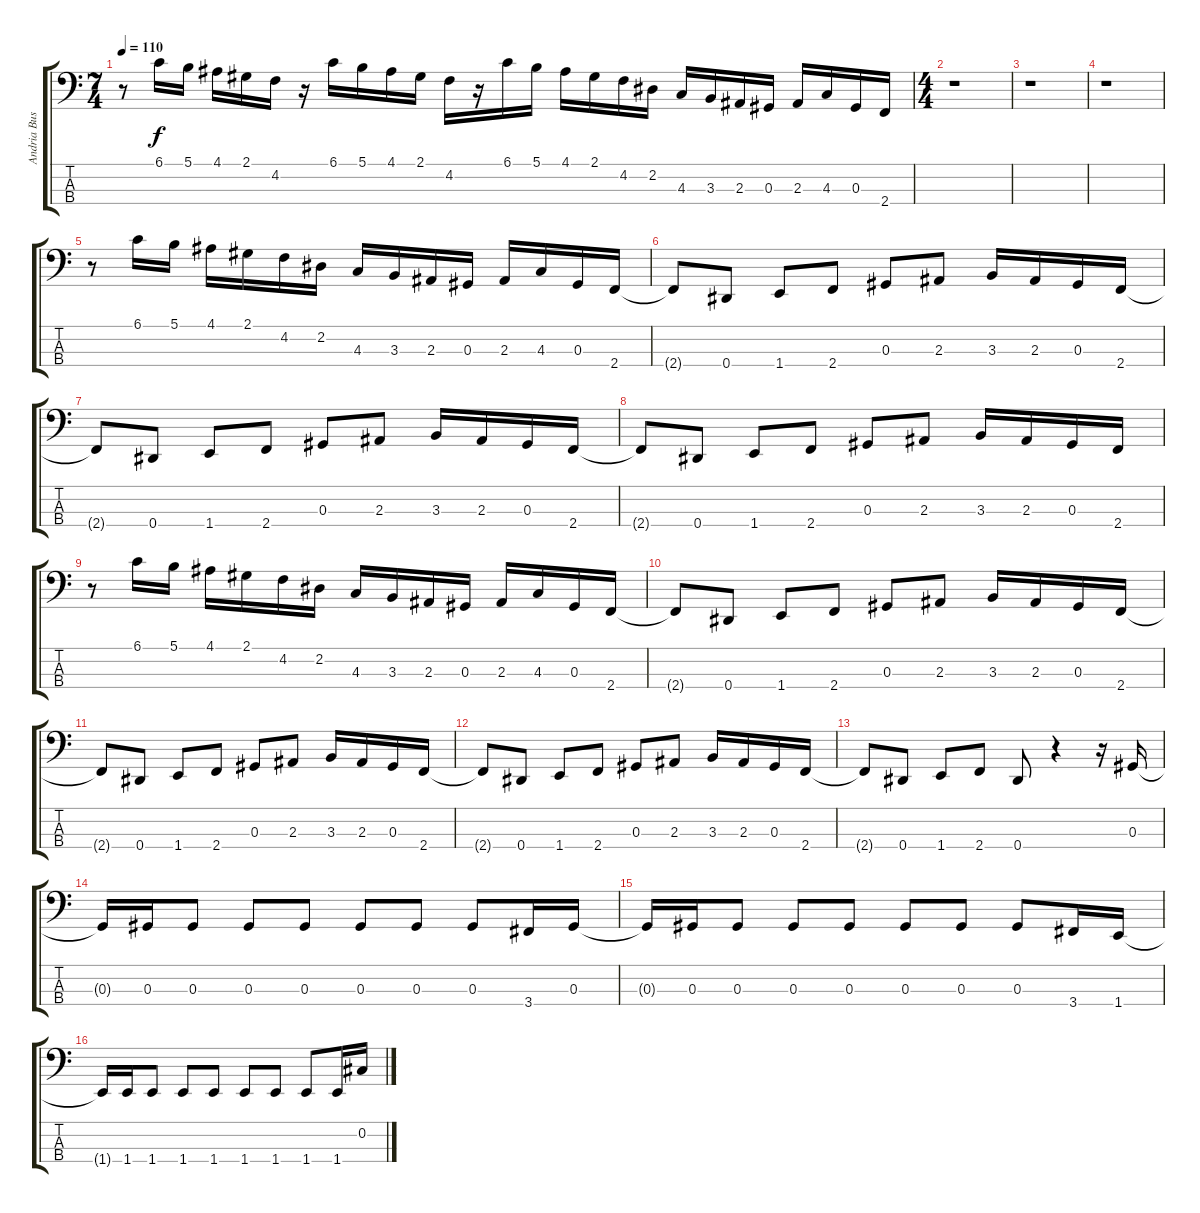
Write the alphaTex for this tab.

\track ("Andria Busic" "Andria Bus") {instrument electricbasspick}
\staff {score tabs}
\tuning (Gb2 Db2 Ab1 Eb1) {hide}
\ts (7 4)
\tempo 110
\clef f4
\ks c
r.8{dy f instrument electricbasspick} 6.1.16 5.1.16 4.1.16 2.1.16 4.2.16 r.16 6.1.16 5.1.16 4.1.16 2.1.16 4.2.16 r.16 6.1.16 5.1.16 4.1.16 2.1.16 4.2.16 2.2.16 4.3.16 3.3.16 2.3.16 0.3.16 2.3.16 4.3.16 0.3.16 2.4.16 |
\ts (4 4)
r.1 |
r.1 |
r.1 |
r.8 6.1.16 5.1.16 4.1.16 2.1.16 4.2.16 2.2.16 4.3.16 3.3.16 2.3.16 0.3.16 2.3.16 4.3.16 0.3.16 2.4.16 |
2.4{t}.8 0.4.8 1.4.8 2.4.8 0.3.8 2.3.8 3.3.16 2.3.16 0.3.16 2.4.16 |
2.4{t}.8 0.4.8 1.4.8 2.4.8 0.3.8 2.3.8 3.3.16 2.3.16 0.3.16 2.4.16 |
2.4{t}.8 0.4.8 1.4.8 2.4.8 0.3.8 2.3.8 3.3.16 2.3.16 0.3.16 2.4.16 |
r.8 6.1.16 5.1.16 4.1.16 2.1.16 4.2.16 2.2.16 4.3.16 3.3.16 2.3.16 0.3.16 2.3.16 4.3.16 0.3.16 2.4.16 |
2.4{t}.8 0.4.8 1.4.8 2.4.8 0.3.8 2.3.8 3.3.16 2.3.16 0.3.16 2.4.16 |
2.4{t}.8 0.4.8 1.4.8 2.4.8 0.3.8 2.3.8 3.3.16 2.3.16 0.3.16 2.4.16 |
2.4{t}.8 0.4.8 1.4.8 2.4.8 0.3.8 2.3.8 3.3.16 2.3.16 0.3.16 2.4.16 |
2.4{t}.8 0.4.8 1.4.8 2.4.8 0.4.8 r.4 r.16 0.3.16 |
0.3{t}.16 0.3.16 0.3.8 0.3.8 0.3.8 0.3.8 0.3.8 0.3.8 3.4.16 0.3.16 |
0.3{t}.16 0.3.16 0.3.8 0.3.8 0.3.8 0.3.8 0.3.8 0.3.8 3.4.16 1.4.16 |
1.4{t}.16 1.4.16 1.4.8 1.4.8 1.4.8 1.4.8 1.4.8 1.4.8 1.4.16 0.2.16
